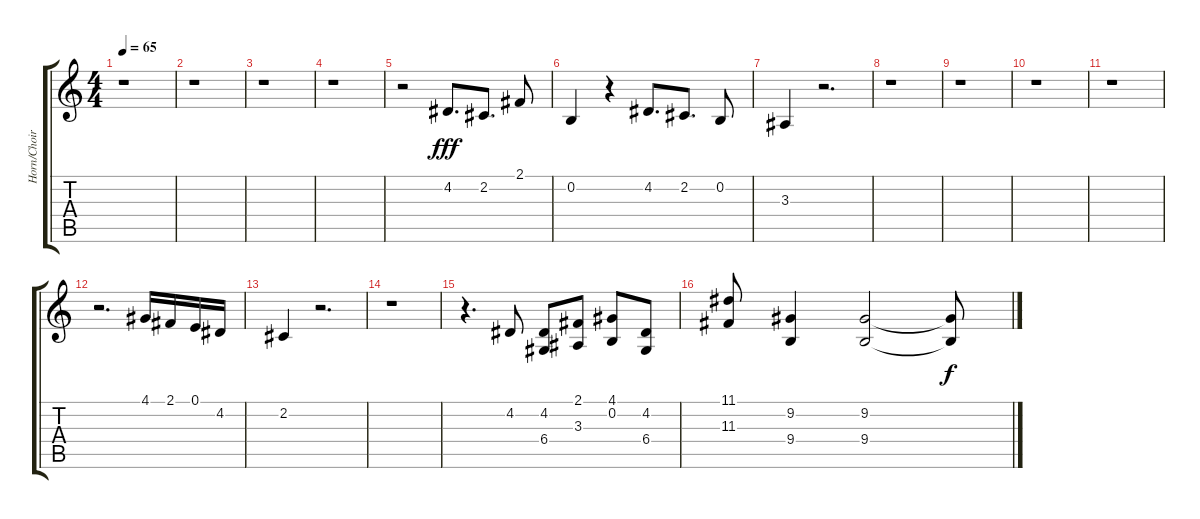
\track ("Horn/Choir" "Horn/Choir") {instrument brasssection}
\staff {score tabs}
\tuning (E4 B3 G3 D3 A2 E2) {hide}
\ts (4 4)
\tempo 65
\clef g2
\ks c
r.1{dy fff} |
r.1 |
r.1 |
r.1 |
r.2 4.2.8{d volume 14 instrument brasssection} 2.2.8{d} 2.1.8 |
0.2.4 r.4 4.2.8{d} 2.2.8{d} 0.2.8 |
3.3.4 r.2{d} |
r.1 |
r.1 |
r.1 |
r.1 |
r.2{d} 4.1.16{volume 16} 2.1.16 0.1.16 4.2.16 |
2.2.4 r.2{d} |
r.1 |
r.4{d} 4.2.8{instrument choiraahs} (4.2 6.4).8 (2.1 3.3).8 (4.1 0.2).8 (4.2 6.4).8 |
(11.1 11.3).8 (9.2 9.4).4 (9.2 9.4).2 (9.2{t} 9.4{t}).8{dy f}
